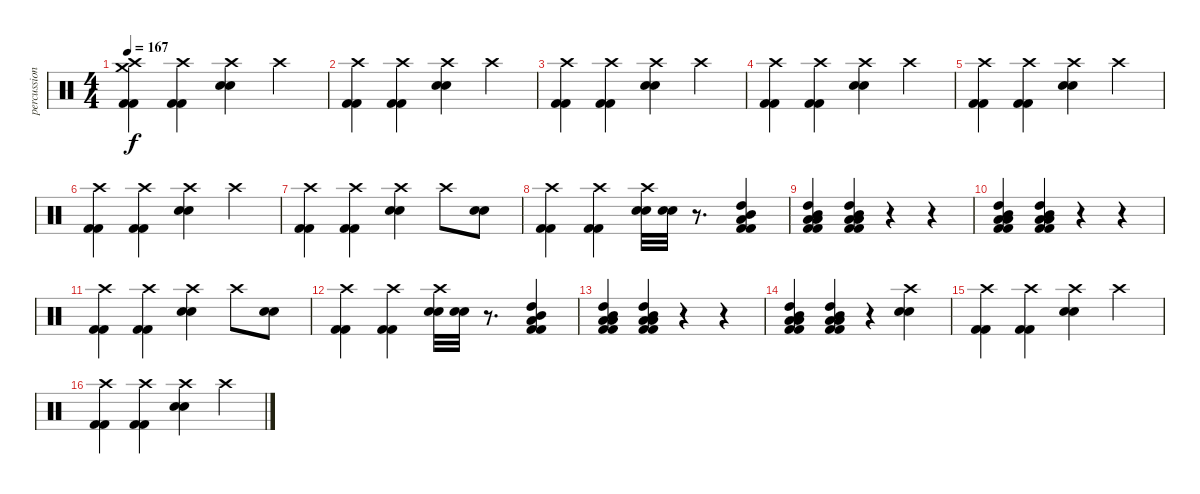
\track ("percussions" "percussion") {instrument percussion}
\staff {score}
\articulation defaults
\ts (4 4)
\tempo 167
\clef neutral
\ks c
("Crash medium (hit)" "Crash high (hit)" "Kick (hit) 2" "Kick (hit) 2").4{dy f} ("Crash high (hit)" "Kick (hit) 2" "Kick (hit) 2").4 ("Crash high (hit)" "Snare (hit) 2" "Snare (hit) 2").4 "Crash high (hit)".4 |
("Crash high (hit)" "Kick (hit) 2" "Kick (hit) 2").4 ("Crash high (hit)" "Kick (hit) 2" "Kick (hit) 2").4 ("Crash high (hit)" "Snare (hit) 2" "Snare (hit) 2").4 "Crash high (hit)".4 |
("Crash high (hit)" "Kick (hit) 2" "Kick (hit) 2").4 ("Crash high (hit)" "Kick (hit) 2" "Kick (hit) 2").4 ("Crash high (hit)" "Snare (hit) 2" "Snare (hit) 2").4 "Crash high (hit)".4 |
("Crash high (hit)" "Kick (hit) 2" "Kick (hit) 2").4 ("Crash high (hit)" "Kick (hit) 2" "Kick (hit) 2").4 ("Crash high (hit)" "Snare (hit) 2" "Snare (hit) 2").4 "Crash high (hit)".4 |
("Crash high (hit)" "Kick (hit) 2" "Kick (hit) 2").4 ("Crash high (hit)" "Kick (hit) 2" "Kick (hit) 2").4 ("Crash high (hit)" "Snare (hit) 2" "Snare (hit) 2").4 "Crash high (hit)".4 |
("Crash high (hit)" "Kick (hit) 2" "Kick (hit) 2").4 ("Crash high (hit)" "Kick (hit) 2" "Kick (hit) 2").4 ("Crash high (hit)" "Snare (hit) 2" "Snare (hit) 2").4 "Crash high (hit)".4 |
("Crash high (hit)" "Kick (hit) 2" "Kick (hit) 2").4 ("Crash high (hit)" "Kick (hit) 2" "Kick (hit) 2").4 ("Crash high (hit)" "Snare (hit) 2" "Snare (hit) 2").4 "Crash high (hit)".8 ("Snare (hit) 2" "Snare (hit) 2").8 |
("Crash high (hit)" "Kick (hit) 2" "Kick (hit) 2").4 ("Crash high (hit)" "Kick (hit) 2" "Kick (hit) 2").4 ("Crash high (hit)" "Snare (hit) 2" "Snare (hit) 2").32 ("Snare (hit) 2" "Snare (hit) 2").32 r.8{d} ("Kick (hit) 2" "Kick (hit) 2" "High Tom (hit)" "Mid Tom (hit)" "Low Tom (hit)").4 |
("High Tom (hit)" "Mid Tom (hit)" "Low Tom (hit)" "Low Tom (hit)" "Kick (hit) 2" "Kick (hit) 2").4 ("High Tom (hit)" "Mid Tom (hit)" "Low Tom (hit)" "Low Tom (hit)" "Kick (hit) 2" "Kick (hit) 2").4 r.4 r.4 |
("Mid Tom (hit)" "High Tom (hit)" "Low Tom (hit)" "Low Tom (hit)" "Kick (hit) 2" "Kick (hit) 2").4 ("Mid Tom (hit)" "High Tom (hit)" "Low Tom (hit)" "Low Tom (hit)" "Kick (hit) 2" "Kick (hit) 2").4 r.4 r.4 |
("Crash high (hit)" "Kick (hit) 2" "Kick (hit) 2").4 ("Crash high (hit)" "Kick (hit) 2" "Kick (hit) 2").4 ("Crash high (hit)" "Snare (hit) 2" "Snare (hit) 2").4 "Crash high (hit)".8 ("Snare (hit) 2" "Snare (hit) 2").8 |
("Crash high (hit)" "Kick (hit) 2" "Kick (hit) 2").4 ("Crash high (hit)" "Kick (hit) 2" "Kick (hit) 2").4 ("Crash high (hit)" "Snare (hit) 2" "Snare (hit) 2").32 ("Snare (hit) 2" "Snare (hit) 2").32 r.8{d} ("Kick (hit) 2" "Kick (hit) 2" "High Tom (hit)" "Mid Tom (hit)" "Low Tom (hit)").4 |
("Mid Tom (hit)" "High Tom (hit)" "Low Tom (hit)" "Low Tom (hit)" "Kick (hit) 2" "Kick (hit) 2").4 ("Mid Tom (hit)" "High Tom (hit)" "Low Tom (hit)" "Low Tom (hit)" "Kick (hit) 2" "Kick (hit) 2").4 r.4 r.4 |
("High Tom (hit)" "Mid Tom (hit)" "Low Tom (hit)" "Low Tom (hit)" "Kick (hit) 2" "Kick (hit) 2").4 ("High Tom (hit)" "Mid Tom (hit)" "Low Tom (hit)" "Low Tom (hit)" "Kick (hit) 2" "Kick (hit) 2").4 r.4 ("Crash high (hit)" "Snare (hit) 2" "Snare (hit) 2").4 |
("Crash high (hit)" "Kick (hit) 2" "Kick (hit) 2").4 ("Crash high (hit)" "Kick (hit) 2" "Kick (hit) 2").4 ("Crash high (hit)" "Snare (hit) 2" "Snare (hit) 2").4 "Crash high (hit)".4 |
("Crash high (hit)" "Kick (hit) 2" "Kick (hit) 2").4 ("Crash high (hit)" "Kick (hit) 2" "Kick (hit) 2").4 ("Crash high (hit)" "Snare (hit) 2" "Snare (hit) 2").4 "Crash high (hit)".4
